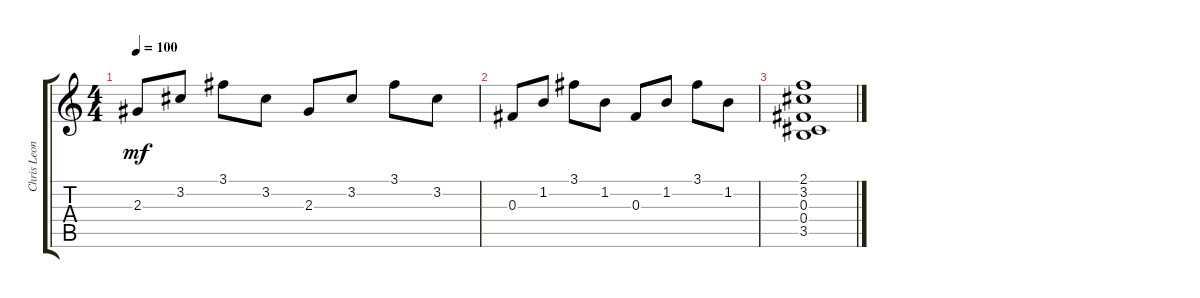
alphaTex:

\track ("Chris Leonard" "Chris Leon") {instrument overdrivenguitar}
\staff {score tabs}
\tuning (Eb4 Bb3 Gb3 Db3 Ab2 Eb2) {hide}
\ts (4 4)
\tempo 100
\clef g2
\ks c
2.3.8{dy mf} 3.2.8 3.1.8 3.2.8 2.3.8 3.2.8 3.1.8 3.2.8 |
0.3.8 1.2.8 3.1.8 1.2.8 0.3.8 1.2.8 3.1.8 1.2.8 |
(2.1 3.2 0.3 0.4 3.5).1
